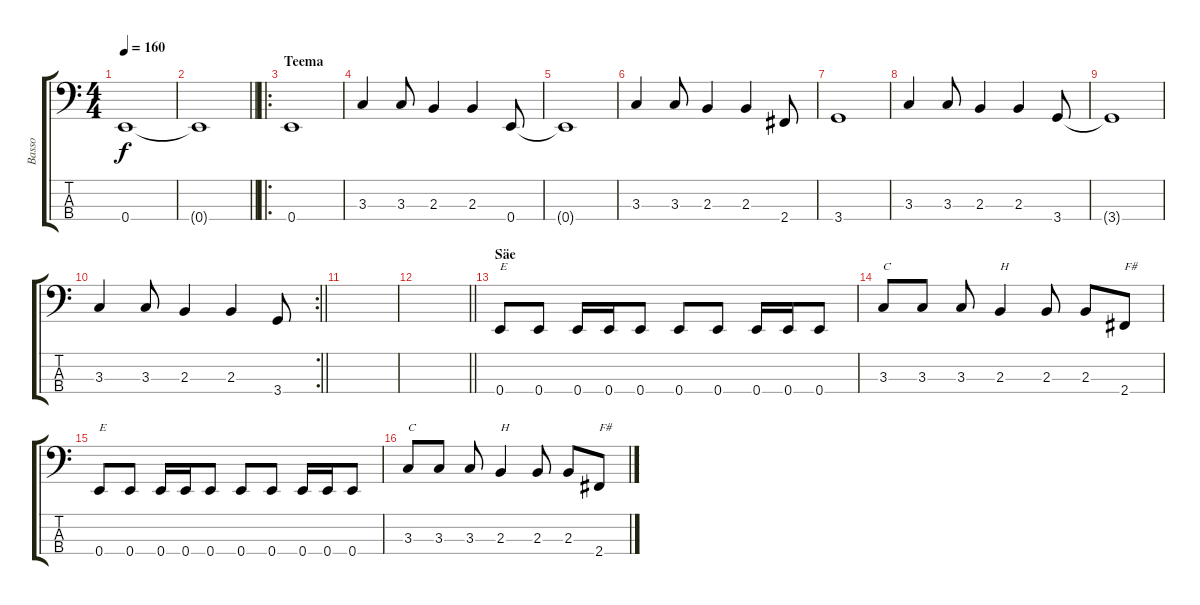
\track ("Basso" "Basso") {instrument electricbasspick}
\staff {score tabs}
\tuning (G2 D2 A1 E1) {hide}
\ts (4 4)
\tempo 160
\clef f4
\ks c
0.4.1{dy f} |
\barLineRight lightlight
0.4{t}.1 |
\ro
\section ("" "Teema")
0.4.1 |
3.3.4 3.3.8 2.3.4 2.3.4 0.4.8 |
0.4{t}.1 |
3.3.4 3.3.8 2.3.4 2.3.4 2.4.8 |
3.4.1 |
3.3.4 3.3.8 2.3.4 2.3.4 3.4.8 |
3.4{t}.1 |
\rc 2
\barLineRight lightlight
3.3.4 3.3.8 2.3.4 2.3.4 3.4.8 |
|
\barLineRight lightlight
|
\section ("" "Säe")
0.4.8{txt "E"} 0.4.8 0.4.16 0.4.16 0.4.8 0.4.8 0.4.8 0.4.16 0.4.16 0.4.8 |
3.3.8{txt "C"} 3.3.8 3.3.8 2.3.4{txt "H"} 2.3.8 2.3.8 2.4.8{txt "F#"} |
0.4.8{txt "E"} 0.4.8 0.4.16 0.4.16 0.4.8 0.4.8 0.4.8 0.4.16 0.4.16 0.4.8 |
3.3.8{txt "C"} 3.3.8 3.3.8 2.3.4{txt "H"} 2.3.8 2.3.8 2.4.8{txt "F#"}
